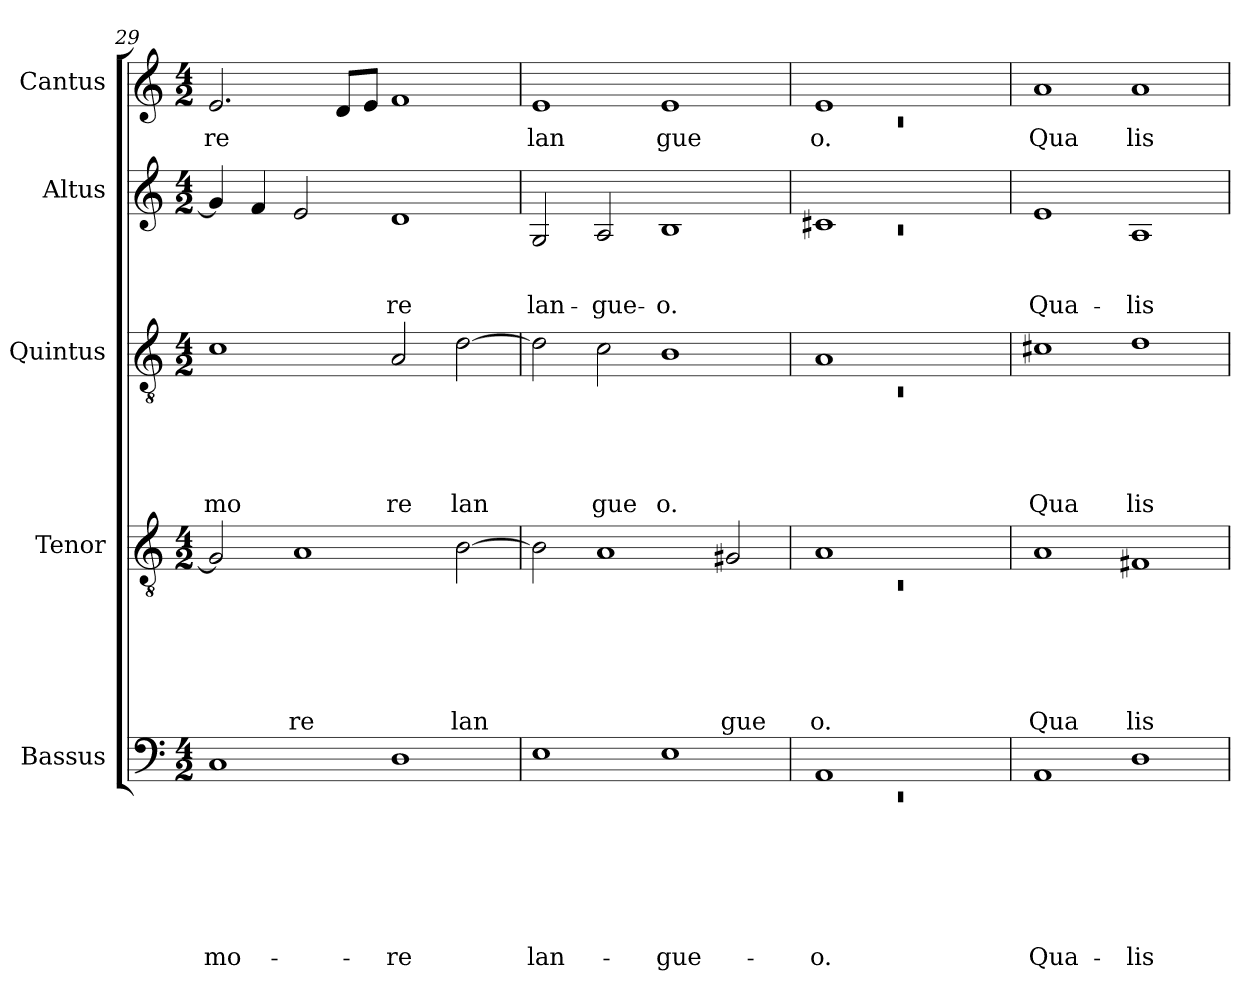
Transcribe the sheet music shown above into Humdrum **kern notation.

**kern	**text	**text	**text	**text	**text	**text	**text	**kern	**text	**text	**text	**text	**text	**text	**kern	**text	**text	**text	**text	**text	**kern	**text	**text	**text	**kern	**text
*part5	*part5	*part5	*part5	*part5	*part5	*part5	*part5	*part4	*part4	*part4	*part4	*part4	*part4	*part4	*part3	*part3	*part3	*part3	*part3	*part3	*part2	*part2	*part2	*part2	*part1	*part1
*staff5	*staff5	*staff5	*staff5	*staff5	*staff5	*staff5	*staff5	*staff4	*staff4	*staff4	*staff4	*staff4	*staff4	*staff4	*staff3	*staff3	*staff3	*staff3	*staff3	*staff3	*staff2	*staff2	*staff2	*staff2	*staff1	*staff1
*I"Bassus	*	*	*	*	*	*	*	*I"Tenor	*	*	*	*	*	*	*I"Quintus	*	*	*	*	*	*I"Altus	*	*	*	*I"Cantus	*
*clefF4	*	*	*	*	*	*	*	*clefGv2	*	*	*	*	*	*	*clefGv2	*	*	*	*	*	*clefG2	*	*	*	*clefG2	*
*k[]	*	*	*	*	*	*	*	*k[]	*	*	*	*	*	*	*k[]	*	*	*	*	*	*k[]	*	*	*	*k[]	*
*C:	*	*	*	*	*	*	*	*C:	*	*	*	*	*	*	*C:	*	*	*	*	*	*C:	*	*	*	*C:	*
*M4/2	*	*	*	*	*	*	*	*M4/2	*	*	*	*	*	*	*M4/2	*	*	*	*	*	*M4/2	*	*	*	*M4/2	*
=29	=29	=29	=29	=29	=29	=29	=29	=29	=29	=29	=29	=29	=29	=29	=29	=29	=29	=29	=29	=29	=29	=29	=29	=29	=29	=29
!	!	!	!	!	!	!	!LO:LY:b	!	!	!	!	!	!	!	!	!	!	!	!	!LO:LY:b	!	!	!	!	!	!LO:LY:b
1C	.	.	.	.	.	.	-mo-	2G/]	.	.	.	.	.	.	1c	.	.	.	.	mo	4g/]	.	.	.	2.e/	re
.	.	.	.	.	.	.	.	.	.	.	.	.	.	.	.	.	.	.	.	.	4f/	.	.	.	.	.
!	!	!	!	!	!	!	!	!	!	!	!	!	!	!LO:LY:b	!	!	!	!	!	!	!	!	!	!	!	!
.	.	.	.	.	.	.	.	1A	.	.	.	.	.	re	.	.	.	.	.	.	2e/	.	.	.	.	.
.	.	.	.	.	.	.	.	.	.	.	.	.	.	.	.	.	.	.	.	.	.	.	.	.	8d/L	.
.	.	.	.	.	.	.	.	.	.	.	.	.	.	.	.	.	.	.	.	.	.	.	.	.	8e/J	.
!	!	!	!	!	!	!	!LO:LY:b	!	!	!	!	!	!	!	!	!	!	!	!	!LO:LY:b	!	!	!	!LO:LY:b	!	!
1D	.	.	.	.	.	.	-re	.	.	.	.	.	.	.	2A/	.	.	.	.	re	1d	.	.	-re	1f	.
!	!	!	!	!	!	!	!	!	!	!	!	!	!	!LO:LY:b	!	!	!	!	!	!LO:LY:b	!	!	!	!	!	!
.	.	.	.	.	.	.	.	[>2B\	.	.	.	.	.	lan	[>2d\	.	.	.	.	lan	.	.	.	.	.	.
=30	=30	=30	=30	=30	=30	=30	=30	=30	=30	=30	=30	=30	=30	=30	=30	=30	=30	=30	=30	=30	=30	=30	=30	=30	=30	=30
!	!	!	!	!	!	!	!LO:LY:b	!	!	!	!	!	!	!	!	!	!	!	!	!	!	!	!	!LO:LY:b	!	!LO:LY:b
1E	.	.	.	.	.	.	lan-	2B\]	.	.	.	.	.	.	2d\]	.	.	.	.	.	2G/	.	.	lan-	1e	lan
!	!	!	!	!	!	!	!	!	!	!	!	!	!	!	!	!	!	!	!	!LO:LY:b	!	!	!	!LO:LY:b	!	!
.	.	.	.	.	.	.	.	1A	.	.	.	.	.	.	2c\	.	.	.	.	gue	2A/	.	.	-gue-	.	.
!	!	!	!	!	!	!	!LO:LY:b	!	!	!	!	!	!	!	!	!	!	!	!	!LO:LY:b	!	!	!	!LO:LY:b	!	!LO:LY:b
1E	.	.	.	.	.	.	-gue-	.	.	.	.	.	.	.	1B	.	.	.	.	o.	1B	.	.	-o.	1e	gue
!	!	!	!	!	!	!	!	!	!	!	!	!	!	!LO:LY:b	!	!	!	!	!	!	!	!	!	!	!	!
.	.	.	.	.	.	.	.	2G#X/	.	.	.	.	.	gue	.	.	.	.	.	.	.	.	.	.	.	.
=31	=31	=31	=31	=31	=31	=31	=31	=31	=31	=31	=31	=31	=31	=31	=31	=31	=31	=31	=31	=31	=31	=31	=31	=31	=31	=31
*^	*	*	*	*	*	*	*	*^	*	*	*	*	*	*	*^	*	*	*	*	*	*^	*	*	*	*^	*
!	!LO:N:vis=1	!	!	!	!	!	!	!LO:LY:b	!	!LO:N:vis=1	!	!	!	!	!	!LO:LY:b	!	!LO:N:vis=1	!	!	!	!	!	!	!LO:N:vis=1	!	!	!	!	!LO:N:vis=1	!LO:LY:b
1AA	0rEE	.	.	.	.	.	.	-o.	1A	0rC	.	.	.	.	.	o.	1A	0rC	.	.	.	.	.	1c#X	0rc	.	.	.	1e	0rc	o.
1ryy	.	.	.	.	.	.	.	.	1ryy	.	.	.	.	.	.	.	1ryy	.	.	.	.	.	.	1ryy	.	.	.	.	1ryy	.	.
*v	*v	*	*	*	*	*	*	*	*	*	*	*	*	*	*	*	*v	*v	*	*	*	*	*	*v	*v	*	*	*	*v	*v	*
*	*	*	*	*	*	*	*	*v	*v	*	*	*	*	*	*	*	*	*	*	*	*	*	*	*	*	*	*
=32	=32	=32	=32	=32	=32	=32	=32	=32	=32	=32	=32	=32	=32	=32	=32	=32	=32	=32	=32	=32	=32	=32	=32	=32	=32	=32
!	!	!	!	!	!	!	!LO:LY:b	!	!	!	!	!	!	!LO:LY:b	!	!	!	!	!	!LO:LY:b	!	!	!	!LO:LY:b	!	!LO:LY:b
1AA	.	.	.	.	.	.	Qua-	1A	.	.	.	.	.	Qua	1c#X	.	.	.	.	Qua	1e	.	.	Qua-	1a	Qua
!	!	!	!	!	!	!	!LO:LY:b	!	!	!	!	!	!	!LO:LY:b	!	!	!	!	!	!LO:LY:b	!	!	!	!LO:LY:b	!	!LO:LY:b
1D	.	.	.	.	.	.	-lis	1F#X	.	.	.	.	.	lis	1d	.	.	.	.	lis	1A	.	.	-lis	1a	lis
=	=	=	=	=	=	=	=	=	=	=	=	=	=	=	=	=	=	=	=	=	=	=	=	=	=	=
*-	*-	*-	*-	*-	*-	*-	*-	*-	*-	*-	*-	*-	*-	*-	*-	*-	*-	*-	*-	*-	*-	*-	*-	*-	*-	*-
